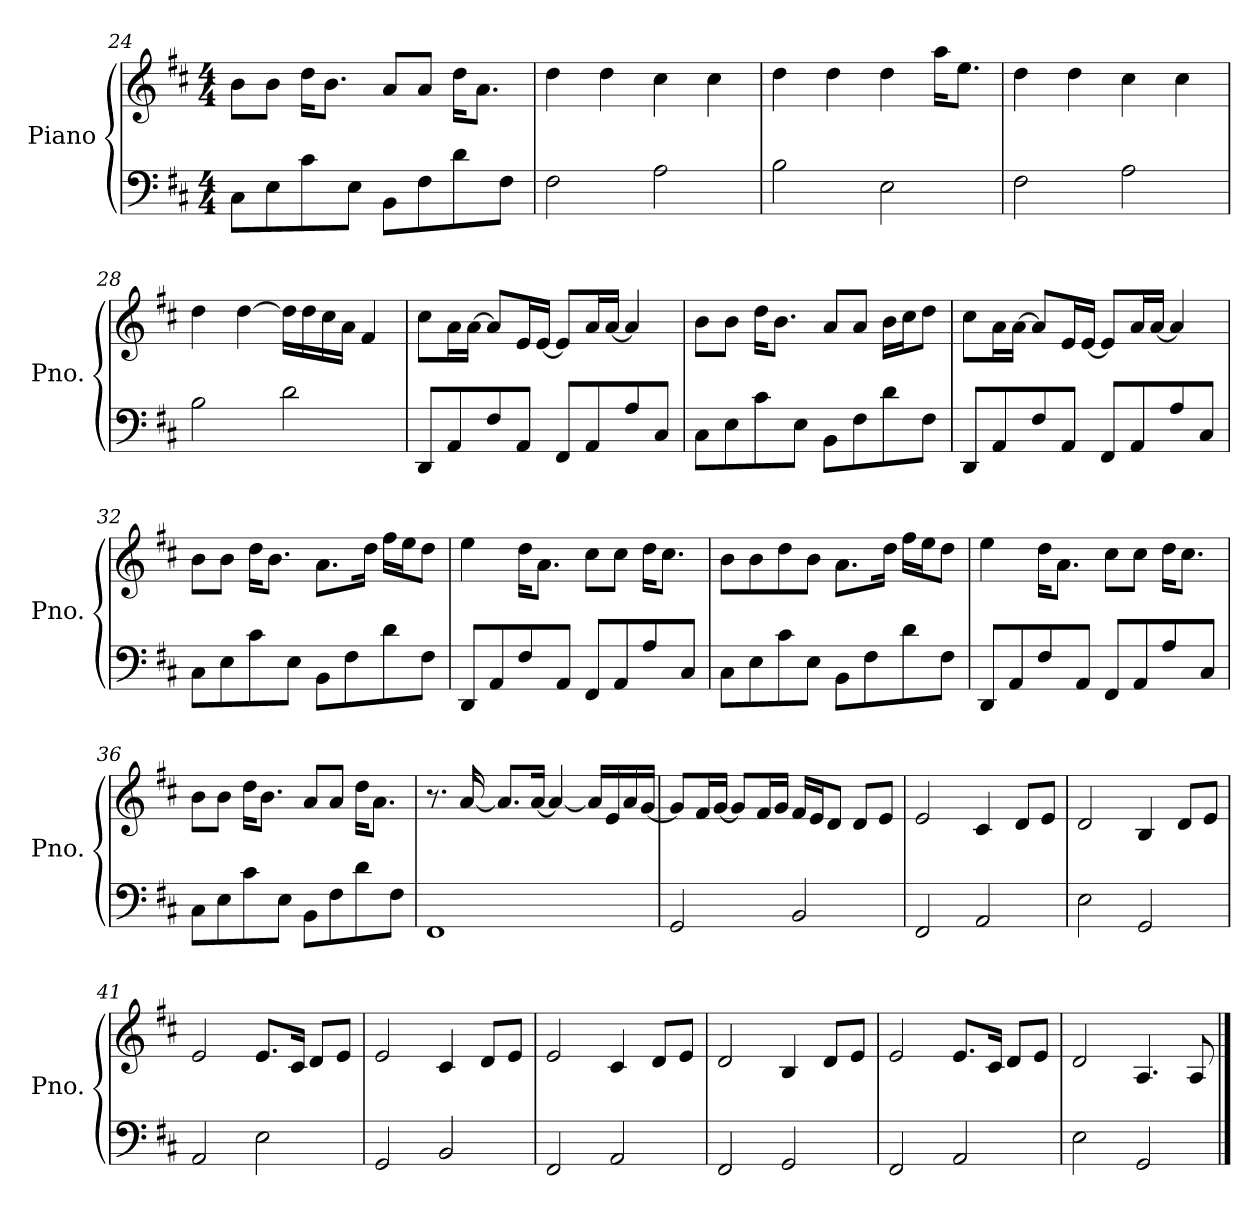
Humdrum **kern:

**kern	**kern
*part1	*part1
*staff2	*staff1
*I"Piano	*
*I'Pno.	*
*clefF4	*clefG2
*k[f#c#]	*k[f#c#]
*M4/4	*M4/4
=24	=24
8C#\L	8b\L
8E\	8b\J
8c#\	16dd\KL
.	8.b\J
8E\J	.
8BB\L	8a/L
8F#\	8a/J
8d\	16dd\KL
.	8.a\J
8F#\J	.
=25	=25
2F#\	4dd\
.	4dd\
2A\	4cc#\
.	4cc#\
=26	=26
2B\	4dd\
.	4dd\
2E\	4dd\
.	16aa\KL
.	8.ee\J
=27	=27
2F#\	4dd\
.	4dd\
2A\	4cc#\
.	4cc#\
=28	=28
2B\	4dd\
.	[4dd\
2d\	16dd\LL]
.	16dd\
.	16cc#\
.	16a\JJ
.	4f#/
!!LO:LB:g=z
=29	=29
8DD/L	8cc#\L
8AA/	16a\L
.	[16a\JJ
8F#/	8a/L]
8AA/J	16e/L
.	[16e/JJ
8FF#/L	8e/L]
8AA/	16a/L
.	[16a/JJ
8A/	4a/]
8C#/J	.
=30	=30
8C#\L	8b\L
8E\	8b\J
8c#\	16dd\KL
.	8.b\J
8E\J	.
8BB\L	8a/L
8F#\	8a/J
8d\	16b\LL
.	16cc#\J
8F#\J	8dd\J
=31	=31
8DD/L	8cc#\L
8AA/	16a\L
.	[16a\JJ
8F#/	8a/L]
8AA/J	16e/L
.	[16e/JJ
8FF#/L	8e/L]
8AA/	16a/L
.	[16a/JJ
8A/	4a/]
8C#/J	.
=32	=32
8C#\L	8b\L
8E\	8b\J
8c#\	16dd\KL
.	8.b\J
8E\J	.
8BB\L	8.a\L
8F#\	.
.	16dd\Jk
8d\	16ff#\LL
.	16ee\J
8F#\J	8dd\J
!!LO:LB:g=z
=33	=33
8DD/L	4ee\
8AA/	.
8F#/	16dd\KL
.	8.a\J
8AA/J	.
8FF#/L	8cc#\L
8AA/	8cc#\J
8A/	16dd\KL
.	8.cc#\J
8C#/J	.
=34	=34
8C#\L	8b\L
8E\	8b\
8c#\	8dd\
8E\J	8b\J
8BB\L	8.a\L
8F#\	.
.	16dd\Jk
8d\	16ff#\LL
.	16ee\J
8F#\J	8dd\J
=35	=35
8DD/L	4ee\
8AA/	.
8F#/	16dd\KL
.	8.a\J
8AA/J	.
8FF#/L	8cc#\L
8AA/	8cc#\J
8A/	16dd\KL
.	8.cc#\J
8C#/J	.
=36	=36
8C#\L	8b\L
8E\	8b\J
8c#\	16dd\KL
.	8.b\J
8E\J	.
8BB\L	8a/L
8F#\	8a/J
8d\	16dd\KL
.	8.a\J
8F#\J	.
!!LO:LB:g=z
=37	=37
1FF#	8.r
.	[16a/
.	8.a/L]
.	[16a/Jk
.	4a/_
.	16a/LL]
.	16e/
.	16a/
.	[16g/JJ
=38	=38
2GG/	8g/L]
.	16f#/L
.	[16g/JJ
.	8g/L]
.	16f#/L
.	16g/JJ
2BB/	16f#/LL
.	16e/J
.	8d/J
.	8d/L
.	8e/J
=39	=39
2FF#/	2e/
2AA/	4c#/
.	8d/L
.	8e/J
=40	=40
2E\	2d/
2GG/	4B/
.	8d/L
.	8e/J
=41	=41
2AA/	2e/
2E\	8.e/L
.	16c#/Jk
.	8d/L
.	8e/J
=42	=42
2GG/	2e/
2BB/	4c#/
.	8d/L
.	8e/J
!!LO:LB:g=z
=43	=43
2FF#/	2e/
2AA/	4c#/
.	8d/L
.	8e/J
=44	=44
2FF#/	2d/
2GG/	4B/
.	8d/L
.	8e/J
=45	=45
2FF#/	2e/
2AA/	8.e/L
.	16c#/Jk
.	8d/L
.	8e/J
=46	=46
2E\	2d/
2GG/	4.A/
.	8A/
==	==
*-	*-
